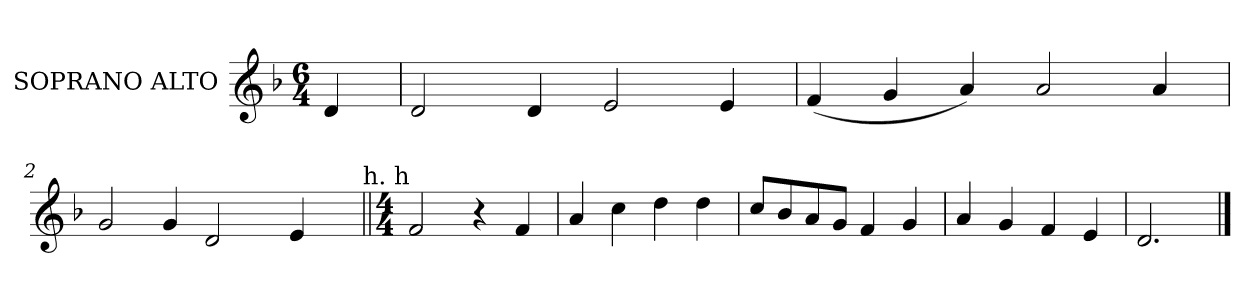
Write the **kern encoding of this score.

**kern
*part1
*staff1
*I"SOPRANO ALTO
*I'S. A.
!!LO:PB:g=z
*clefG2
*k[b-]
*F:
*M6/4
=
4di/
=
2di/
4di/
2ei/
4ei/
=1
(4fi/
4gi/
4ai/)
2ai/
4ai/
!!LO:LB:g=z
=2
*^
2gi/	1ryy
4gi/	.
2di/	.
.	4ryy
4ei/	8ryy
.	16ryy
.	32ryy
.	64ryy
.	128...ryy
!	!LO:TX:a:t=h.  h
.	1024ryy
*v	*v
=3||
*M4/4
*^
!LO:TX:a:t==	!
*v	*v
2fi/
4r
4fi/
=4
4ai/
4cci\
4ddi\
4ddi\
!!LO:LB:g=z
=5
8cci/L
8b-i/
8ai/
8gi/J
4fi/
4gi/
=6
4ai/
4gi/
4fi/
4ei/
=7
2.di/
==
*-
